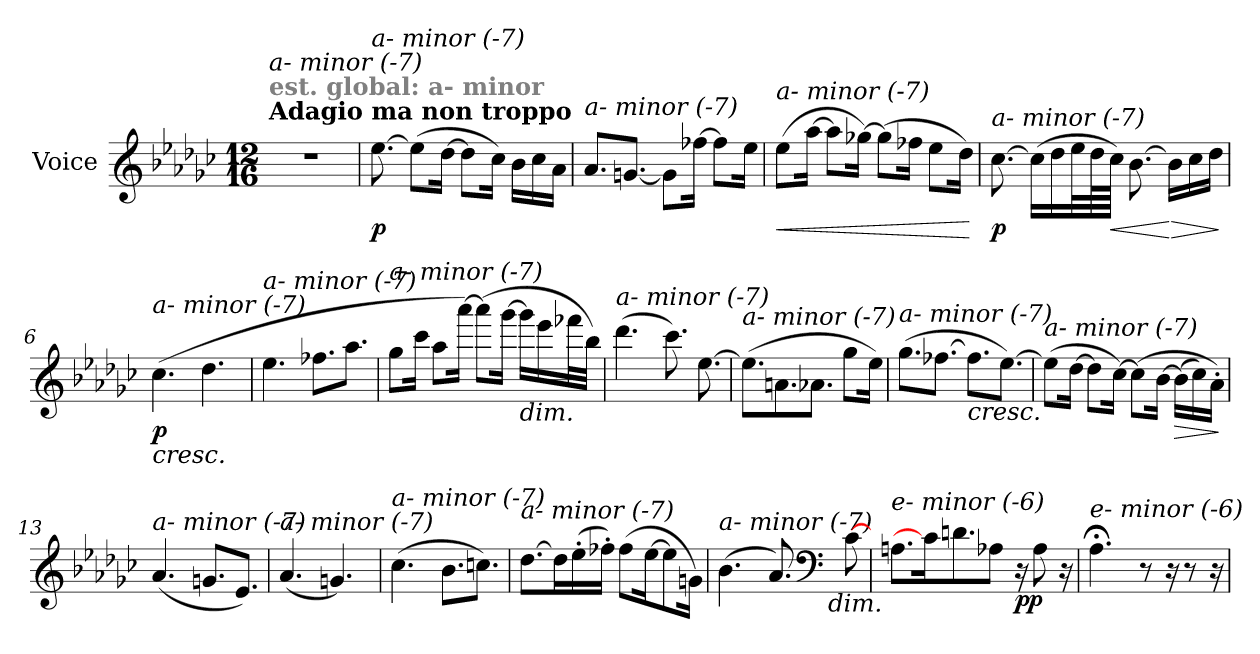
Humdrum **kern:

**kern	**dynam
*part1	*part1
*staff1	*staff1
*I"Voice	*
*I'V	*
*clefG2	*
*k[b-e-a-d-g-c-]	*
*M12/16	*
*MM60	*
=1	=1
!LO:TX:a:B:t=Adagio ma non troppo	!
!LO:TX:a:B:color=#808080:t=est. global&colon; a- minor	!
!LO:TX:i:t=a- minor (-7)	!
2.r	.
=2	=2
!LO:TX:i:t=a- minor (-7)	!
!	!LO:DY:b
[8.ee-\	p
(>8ee-\L]	.
[16dd-\Jk	.
8dd-\L]	.
16cc-\Jk)	.
16b-\LL	.
16cc-\	.
16a-\JJ	.
=3	=3
!LO:TX:i:t=a- minor (-7)	!
8.a-/L	.
[8.gn/J	.
8g\L]	.
[16ff-X\Jk	.
8ff-\L]	.
16ee-\Jk	.
=4	=4
!LO:TX:i:t=a- minor (-7)	!
!	!LO:HP:b
(>8ee-\L	<
[16aa-\Jk	.
8aa-\L]	.
[16gg-X\Jk)	.
(>8gg-\L]	.
16ff-X\Jk	.
8ee-\L	.
16dd-\Jk)	.
.	[
!!LO:LB:g=z
=5	=5
!LO:TX:i:t=a- minor (-7)	!
!	!LO:DY:b
[8.cc-\	p
(>16cc-\LL]	.
16dd-\	.
32ee-\L	.
64dd-\L	.
!	!LO:HP:b
64cc-\JJJJ)	<
[8.b-\	.
!	!LO:HP:n=1:b
16b-\LL]	[ >
16cc-\	.
16dd-\JJ	.
.	]
=6	=6
!LO:TX:b:i:t=cresc.	!
!LO:TX:i:t=a- minor (-7)	!
!	!LO:DY:b
(>4.cc-\	p
4.dd-\	.
=7	=7
!LO:TX:i:t=a- minor (-7)	!
4.ee-\	.
8.ff-X\L	.
8.aa-\J	.
=8	=8
!LO:TX:i:t=a- minor (-7)	!
8gg-\L	.
16ccc-\Jk	.
8aa-\L	.
[16aaa-\Jk)	.
(>8aaa-\L]	.
[16ggg-\Jk	.
!LO:TX:b:i:t=dim.	!
16ggg-\LL]	.
16eee-\	.
32fff-X\L	.
32bb-\JJJ)	.
=9	=9
!LO:TX:i:t=a- minor (-7)	!
(>4.ddd-\	.
8.ccc-\)	.
[8.ee-\	.
!!LO:LB:g=z
=10	=10
!LO:TX:i:t=a- minor (-7)	!
(>8.ee-\L]	.
8.ani\	.
8.a-\J	.
8gg-\L	.
16ee-\Jk)	.
=11	=11
!LO:TX:i:t=a- minor (-7)	!
(>8.gg-\L	.
[8.ff-X\J	.
!LO:TX:b:i:t=cresc.	!
8.ff-\L]	.
[8.ee-\J)	.
=12	=12
!LO:TX:i:t=a- minor (-7)	!
(>8ee-\L]	.
[16dd-\Jk	.
8dd-\L]	.
[16cc-\Jk)	.
(>8cc-\L]	.
[16b-\Jk	.
!	!LO:HP:b
(>16b-\LL]	>
16cc-\)	.
16a-'\JJ)	.
.	]
=13	=13
!LO:TX:i:t=a- minor (-7)	!
(<4.a-/	.
8.gn/L	.
8.e-/J)	.
=14	=14
!LO:TX:i:t=a- minor (-7)	!
(<4.a-/	.
4.gn/)	.
!!LO:LB:g=z
=15	=15
!LO:TX:i:t=a- minor (-7)	!
(>4.cc-\	.
8.b-\L	.
8.ccn\J)	.
=16	=16
!LO:TX:i:t=a- minor (-7)	!
[8.dd-\L	.
16dd-\L]	.
(>16ee-'\	.
16ff-X'\JJ)	.
(>8ff-\L	.
[16ee-\K	.
8ee-\]	.
16gn\Jk)	.
=17	=17
!LO:TX:i:t=a- minor (-7)	!
(>4.b-\	.
8.a-/)	.
*clefF4	*
!LO:TX:b:i:t=dim.	!
16ryy	.
[8c-\	.
=18	=18
!LO:TX:i:t=e- minor (-6)	!
8.Ani\L	.
16c-\]	.
8.dni\	.
8A-\J	.
!	!LO:DY:b
16r	pp
8A-\	.
16r	.
=19	=19
!LO:TX:i:t=e- minor (-6)	!
4.A-;<\	.
8r	.
16r	.
8r	.
16r	.
=	=
*-	*-
